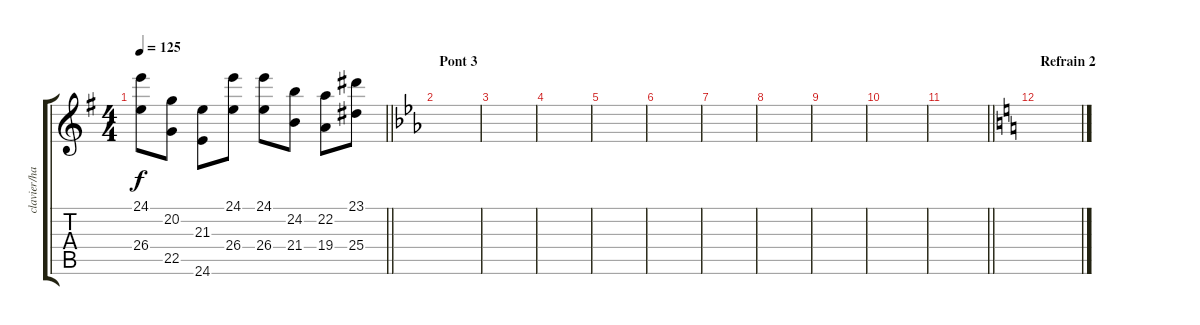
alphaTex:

\track ("clavier/harpe" "clavier/ha") {instrument orchestralharp}
\staff {score tabs}
\tuning (E4 B3 G3 D3 A2 E2) {hide}
\ts (4 4)
\tempo 125
\clef g2
\barLineRight lightlight
\ks eminor
(24.1 26.4).8{dy f} (20.2 22.5).8 (21.3 24.6).8 (24.1 26.4).8 (24.1 26.4).8 (24.2 21.4).8 (22.2 19.4).8 (23.1 25.4).8 |
\section ("" "Pont 3")
\ks cminor
|
|
|
|
|
|
|
|
|
\barLineRight lightlight
|
\section ("" "Refrain 2")
\ks aminor
